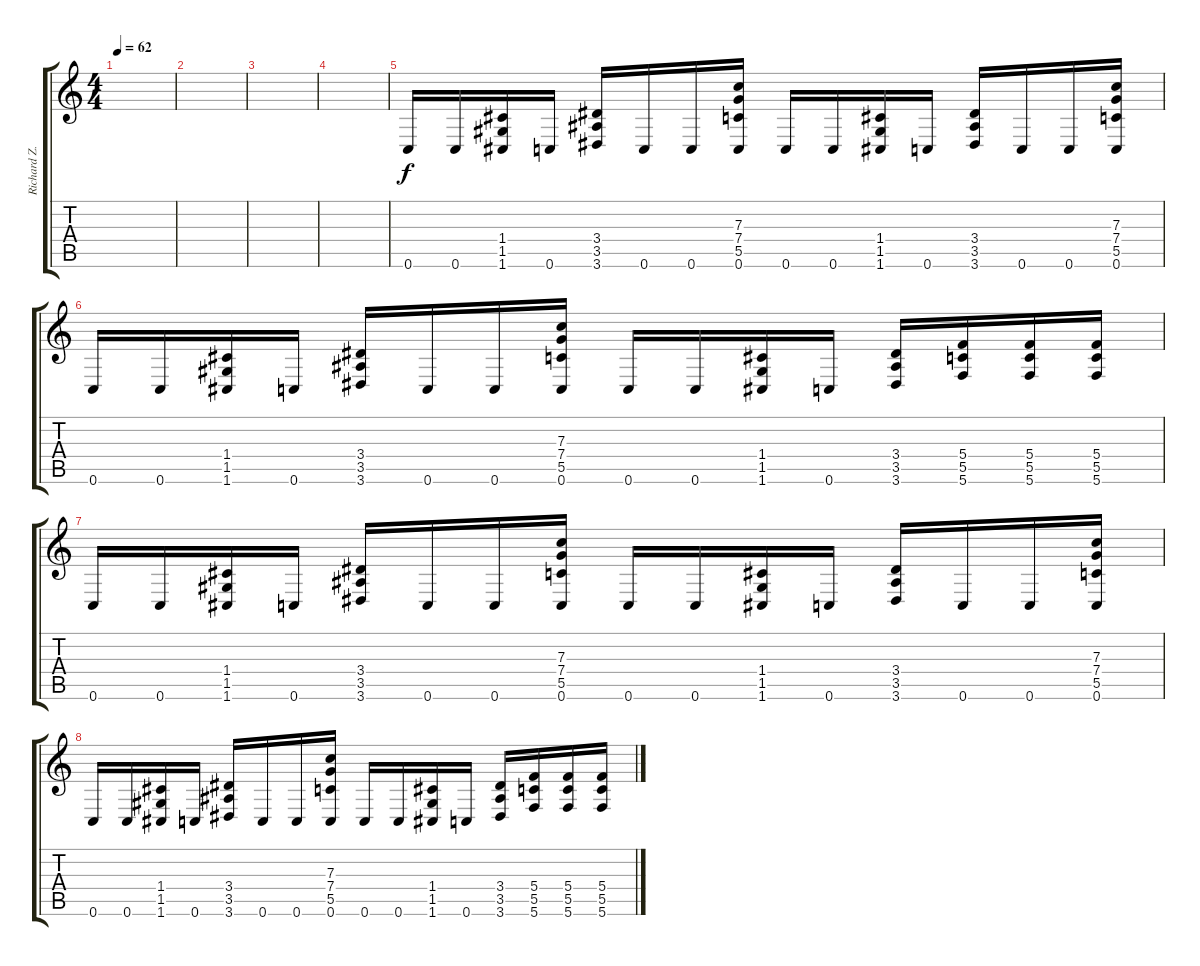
\track ("Richard Z. Kruspe Bernstein" "Richard Z.") {instrument acousticguitarsteel}
\staff {score tabs}
\tuning (D4 A3 F3 C3 G2 C2) {hide}
\ts (4 4)
\tempo 62
\clef g2
\ks c
|
|
|
|
0.6.16 0.6.16 (1.4 1.5 1.6).16 0.6.16 (3.4 3.5 3.6).16 0.6.16 0.6.16 (7.3 7.4 5.5 0.6).16 0.6.16 0.6.16 (1.4 1.5 1.6).16 0.6.16 (3.4 3.5 3.6).16 0.6.16 0.6.16 (7.3 7.4 5.5 0.6).16 |
0.6.16 0.6.16 (1.4 1.5 1.6).16 0.6.16 (3.4 3.5 3.6).16 0.6.16 0.6.16 (7.3 7.4 5.5 0.6).16 0.6.16 0.6.16 (1.4 1.5 1.6).16 0.6.16 (3.4 3.5 3.6).16 (5.4 5.5 5.6).16 (5.4 5.5 5.6).16 (5.4 5.5 5.6).16 |
0.6.16 0.6.16 (1.4 1.5 1.6).16 0.6.16 (3.4 3.5 3.6).16 0.6.16 0.6.16 (7.3 7.4 5.5 0.6).16 0.6.16 0.6.16 (1.4 1.5 1.6).16 0.6.16 (3.4 3.5 3.6).16 0.6.16 0.6.16 (7.3 7.4 5.5 0.6).16 |
0.6.16 0.6.16 (1.4 1.5 1.6).16 0.6.16 (3.4 3.5 3.6).16 0.6.16 0.6.16 (7.3 7.4 5.5 0.6).16 0.6.16 0.6.16 (1.4 1.5 1.6).16 0.6.16 (3.4 3.5 3.6).16 (5.4 5.5 5.6).16 (5.4 5.5 5.6).16 (5.4 5.5 5.6).16
